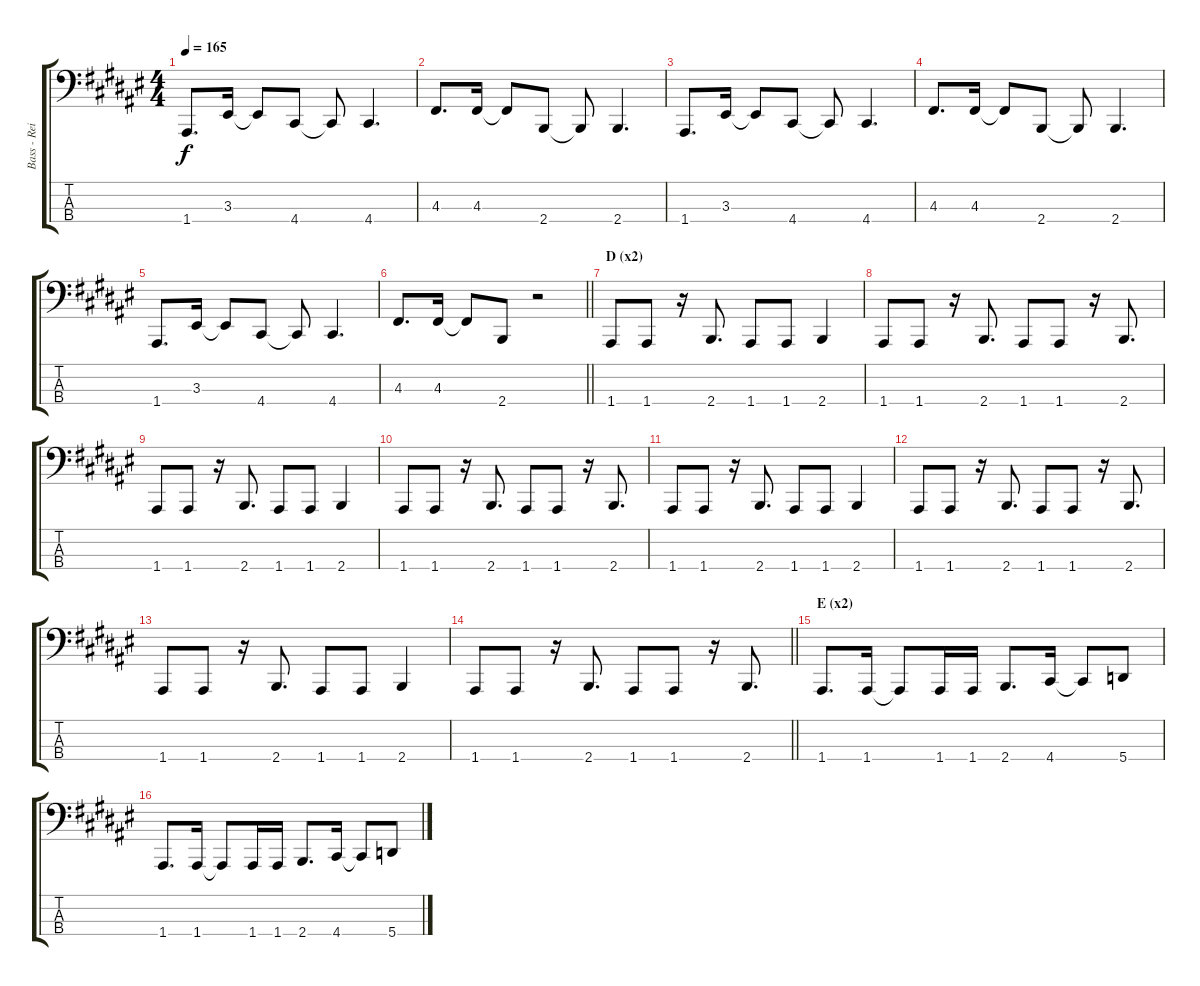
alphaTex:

\track ("Bass - Reita" "Bass - Rei") {instrument electricbasspick}
\staff {score tabs}
\tuning (C2 G1 D1 A0) {hide}
\ts (4 4)
\tempo 165
\clef f4
\ks f#
1.4.8{d dy f} 3.3.16 3.3{t}.8 4.4.8 4.4{t}.8 4.4.4{d} |
4.3.8{d} 4.3.16 4.3{t}.8 2.4.8 2.4{t}.8 2.4.4{d} |
1.4.8{d} 3.3.16 3.3{t}.8 4.4.8 4.4{t}.8 4.4.4{d} |
4.3.8{d} 4.3.16 4.3{t}.8 2.4.8 2.4{t}.8 2.4.4{d} |
1.4.8{d} 3.3.16 3.3{t}.8 4.4.8 4.4{t}.8 4.4.4{d} |
\barLineRight lightlight
4.3.8{d} 4.3.16 4.3{t}.8 2.4.8 r.2 |
\section ("" "D (x2)")
1.4.8 1.4.8 r.16 2.4.8{d} 1.4.8 1.4.8 2.4.4 |
1.4.8 1.4.8 r.16 2.4.8{d} 1.4.8 1.4.8 r.16 2.4.8{d} |
1.4.8 1.4.8 r.16 2.4.8{d} 1.4.8 1.4.8 2.4.4 |
1.4.8 1.4.8 r.16 2.4.8{d} 1.4.8 1.4.8 r.16 2.4.8{d} |
1.4.8 1.4.8 r.16 2.4.8{d} 1.4.8 1.4.8 2.4.4 |
1.4.8 1.4.8 r.16 2.4.8{d} 1.4.8 1.4.8 r.16 2.4.8{d} |
1.4.8 1.4.8 r.16 2.4.8{d} 1.4.8 1.4.8 2.4.4 |
\barLineRight lightlight
1.4.8 1.4.8 r.16 2.4.8{d} 1.4.8 1.4.8 r.16 2.4.8{d} |
\section ("" "E (x2)")
1.4.8{d} 1.4.16 1.4{t}.8 1.4.16 1.4.16 2.4.8{d} 4.4.16 4.4{t}.8 5.4.8 |
1.4.8{d} 1.4.16 1.4{t}.8 1.4.16 1.4.16 2.4.8{d} 4.4.16 4.4{t}.8 5.4.8
